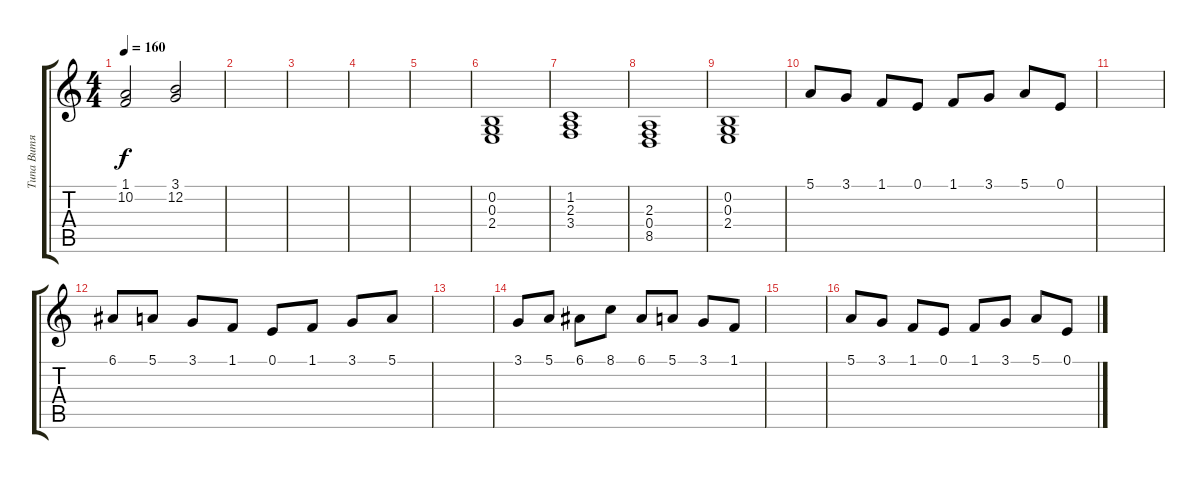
\track ("Типа Витя ДВА=)" "Типа Витя ") {instrument acousticgrandpiano}
\staff {score tabs}
\tuning (E4 B3 G3 D3 A2 E2) {hide}
\ts (4 4)
\tempo 160
\clef g2
\ks c
(1.1 10.2).2{dy f} (3.1 12.2).2 |
|
|
|
|
(0.2 0.3 2.4).1 |
(1.2 2.3 3.4).1 |
(2.3 0.4 8.5).1 |
(0.2 0.3 2.4).1 |
5.1.8 3.1.8 1.1.8 0.1.8 1.1.8 3.1.8 5.1.8 0.1.8 |
|
6.1.8 5.1.8 3.1.8 1.1.8 0.1.8 1.1.8 3.1.8 5.1.8 |
|
3.1.8 5.1.8 6.1.8 8.1.8 6.1.8 5.1.8 3.1.8 1.1.8 |
|
5.1.8 3.1.8 1.1.8 0.1.8 1.1.8 3.1.8 5.1.8 0.1.8
